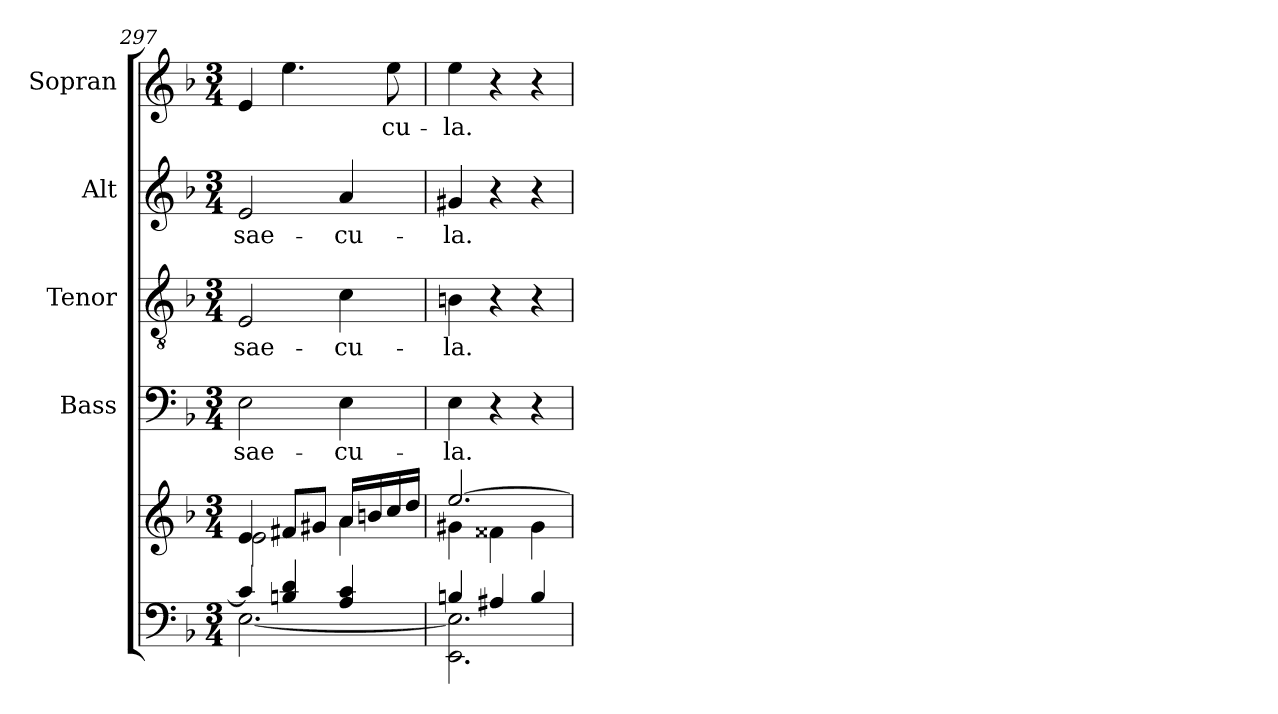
**kern	**kern	**kern	**text	**kern	**text	**kern	**text	**kern	**text
*part5	*part5	*part4	*part4	*part3	*part3	*part2	*part2	*part1	*part1
*staff6	*staff5	*staff4	*staff4	*staff3	*staff3	*staff2	*staff2	*staff1	*staff1
*	*	*I"Bass	*	*I"Tenor	*	*I"Alt	*	*I"Sopran	*
*	*	*I'B.	*	*I'T.	*	*I'A.	*	*I'S.	*
*clefF4	*clefG2	*clefF4	*	*clefGv2	*	*clefG2	*	*clefG2	*
*k[b-]	*k[b-]	*k[b-]	*	*k[b-]	*	*k[b-]	*	*k[b-]	*
*F:	*F:	*F:	*	*F:	*	*F:	*	*F:	*
*M3/4	*M3/4	*M3/4	*	*M3/4	*	*M3/4	*	*M3/4	*
=297	=297	=297	=297	=297	=297	=297	=297	=297	=297
*^	*^	*	*	*	*	*	*	*	*
!	!	!	!	!	!LO:LY:b	!	!LO:LY:b	!	!LO:LY:b	!	!
4c/]	[<2.E\	4e/	2e\	2E\	sae-	2E/	sae-	2e/	sae-	4e/	.
4Bn/ 4d/	.	8f#X/L	.	.	.	.	.	.	.	4.ee\	.
.	.	8g#X/J	.	.	.	.	.	.	.	.	.
!	!	!	!	!	!LO:LY:b	!	!LO:LY:b	!	!LO:LY:b	!	!
4A/ 4c/	.	16a/LL	4a\	4E\	-cu-	4c\	-cu-	4a/	-cu-	.	.
.	.	16bn/	.	.	.	.	.	.	.	.	.
!	!	!	!	!	!	!	!	!	!	!	!LO:LY:b
.	.	16cc/	.	.	.	.	.	.	.	8ee\	-cu-
.	.	16dd/JJ	.	.	.	.	.	.	.	.	.
=298	=298	=298	=298	=298	=298	=298	=298	=298	=298	=298	=298
!	!	!	!	!	!LO:LY:b	!	!LO:LY:b	!	!LO:LY:b	!	!LO:LY:b
4Bn/	2.EE\ 2.E\]	[>2.ee/	4g#X\	4E\	-la.	4Bn\	-la.	4g#X/	-la.	4ee\	-la.
4A#X/	.	.	4f##X\	4r	.	4r	.	4r	.	4r	.
4B/	.	.	4g#\	4r	.	4r	.	4r	.	4r	.
*v	*v	*	*	*	*	*	*	*	*	*	*
*	*v	*v	*	*	*	*	*	*	*	*
=	=	=	=	=	=	=	=	=	=
*-	*-	*-	*-	*-	*-	*-	*-	*-	*-
